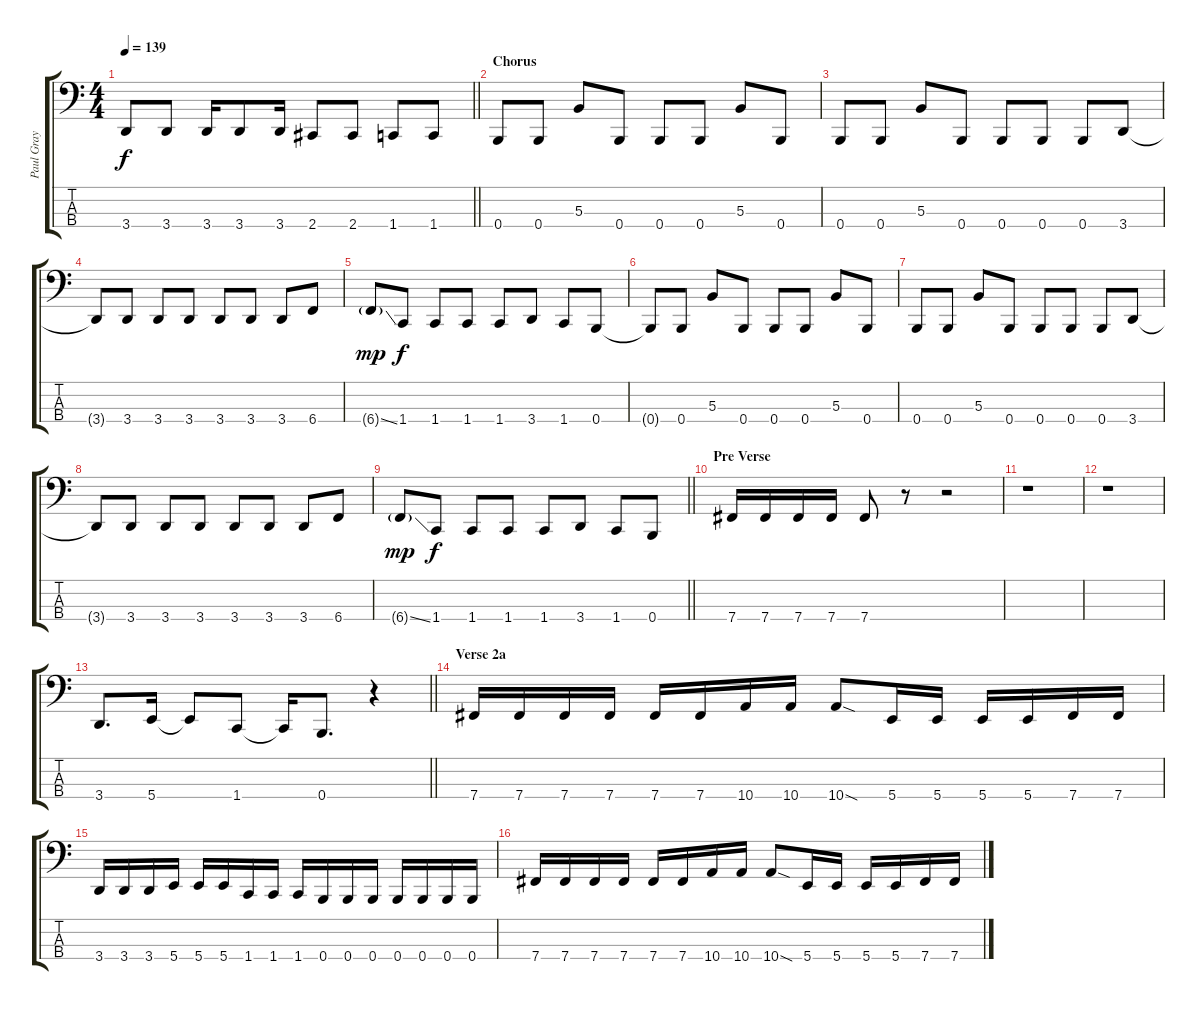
\track ("Paul Gray" "Paul Gray") {instrument electricbasspick}
\staff {score tabs}
\tuning (E2 B1 Gb1 B0) {hide}
\ts (4 4)
\tempo 139
\clef f4
\barLineRight lightlight
\ks c
3.4.8{dy f} 3.4.8 3.4.16 3.4.8 3.4.16 2.4.8 2.4.8 1.4.8 1.4.8 |
\section ("" "Chorus")
0.4.8 0.4.8 5.3.8 0.4.8 0.4.8 0.4.8 5.3.8 0.4.8 |
0.4.8 0.4.8 5.3.8 0.4.8 0.4.8 0.4.8 0.4.8 3.4.8 |
3.4{t}.8 3.4.8 3.4.8 3.4.8 3.4.8 3.4.8 3.4.8 6.4.8 |
6.4{ss g}.8{dy mp} 1.4.8{dy f} 1.4.8 1.4.8 1.4.8 3.4.8 1.4.8 0.4.8 |
0.4{t}.8 0.4.8 5.3.8 0.4.8 0.4.8 0.4.8 5.3.8 0.4.8 |
0.4.8 0.4.8 5.3.8 0.4.8 0.4.8 0.4.8 0.4.8 3.4.8 |
3.4{t}.8 3.4.8 3.4.8 3.4.8 3.4.8 3.4.8 3.4.8 6.4.8 |
\barLineRight lightlight
6.4{ss g}.8{dy mp} 1.4.8{dy f} 1.4.8 1.4.8 1.4.8 3.4.8 1.4.8 0.4.8 |
\section ("" "Pre Verse")
7.4.16 7.4.16 7.4.16 7.4.16 7.4.8 r.8 r.2 |
r.1 |
r.1 |
\barLineRight lightlight
3.4.8{d} 5.4.16 5.4{t}.8 1.4.8 1.4{t}.16 0.4.8{d} r.4 |
\section ("" "Verse 2a")
7.4.16 7.4.16 7.4.16 7.4.16 7.4.16 7.4.16 10.4.16 10.4.16 10.4{sod}.8 5.4.16 5.4.16 5.4.16 5.4.16 7.4.16 7.4.16 |
3.4.16 3.4.16 3.4.16 5.4.16 5.4.16 5.4.16 1.4.16 1.4.16 1.4.16 0.4.16 0.4.16 0.4.16 0.4.16 0.4.16 0.4.16 0.4.16 |
7.4.16 7.4.16 7.4.16 7.4.16 7.4.16 7.4.16 10.4.16 10.4.16 10.4{sod}.8 5.4.16 5.4.16 5.4.16 5.4.16 7.4.16 7.4.16
